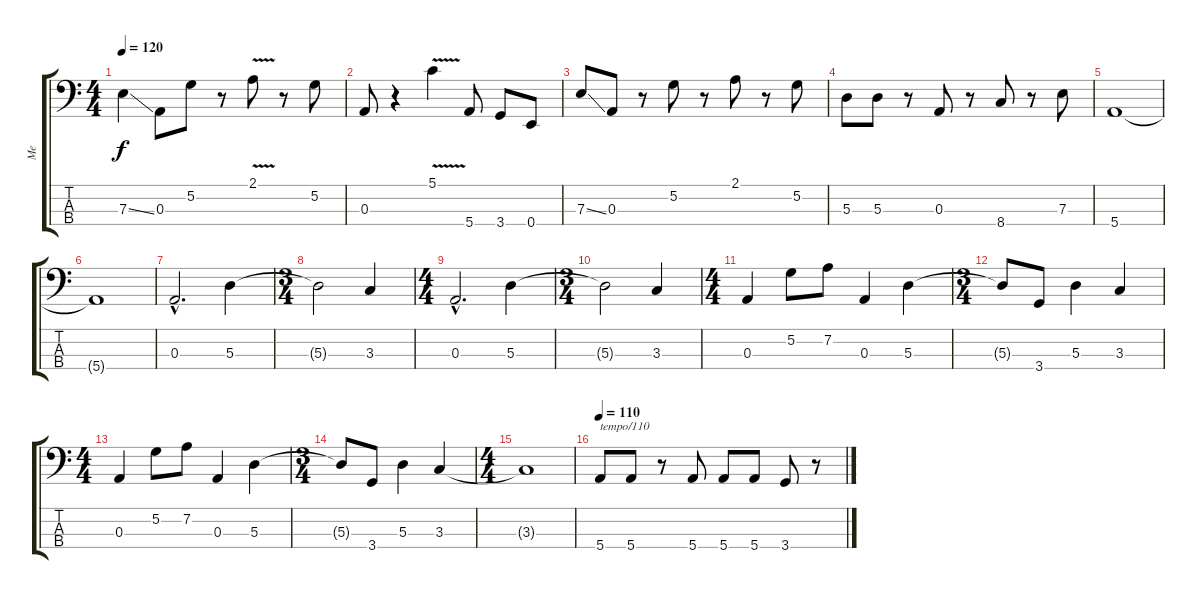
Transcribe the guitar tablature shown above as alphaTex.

\track ("Me" "Me") {instrument electricbassfinger}
\staff {score tabs}
\tuning (G2 D2 A1 E1) {hide}
\ts (4 4)
\tempo 120
\clef f4
\ks c
7.3{ss}.4{dy f} 0.3.8 5.2.8 r.8 2.1{v}.8 r.8 5.2.8 |
0.3.8 r.4 5.1{v}.4 5.4.8 3.4.8 0.4.8 |
7.3{ss}.8 0.3.8 r.8 5.2.8 r.8 2.1.8 r.8 5.2.8 |
5.3.8 5.3.8 r.8 0.3.8 r.8 8.4.8 r.8 7.3.8 |
5.4.1 |
5.4{t}.1 |
0.3{hac}.2{d} 5.3.4 |
\ts (3 4)
5.3{t}.2 3.3.4 |
\ts (4 4)
0.3{hac}.2{d} 5.3.4 |
\ts (3 4)
5.3{t}.2 3.3.4 |
\ts (4 4)
0.3.4 5.2.8 7.2.8 0.3.4 5.3.4 |
\ts (3 4)
5.3{t}.8 3.4.8 5.3.4 3.3.4 |
\ts (4 4)
0.3.4 5.2.8 7.2.8 0.3.4 5.3.4 |
\ts (3 4)
5.3{t}.8 3.4.8 5.3.4 3.3.4 |
\ts (4 4)
3.3{t}.1 |
\tempo 110
5.4.8{txt "tempo/110"} 5.4.8 r.8 5.4.8 5.4.8 5.4.8 3.4.8 r.8
